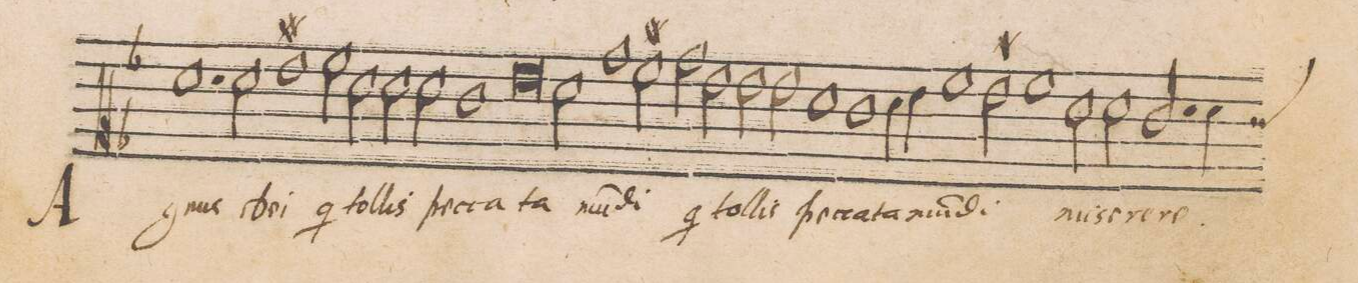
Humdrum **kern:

**kern	**text
*I"CANTVS	*
*clefC2	*
*k[b-]	*
*met(C|)	*
*M2/1	*
1.a	A-
2a\	-gnus
=30-	=30-
1bn	De-
2cc\	-i
2a\	q(ui)
=31-	=31-
2a\	tol-
2a\	-lis
1g	pec-
=32-	=32-
0b-y	-ca-
=33-	=33-
2a\	-ta
1dd	mu(n)-
2cc#X\	-di
=34-	=34-
2dd\	.
2b-\	q(ui)
2b-\	tol-
2b-\	-lis
=35-	=35-
1a	pec-
1g	-ca-
=36-	=36-
4a\	-ta
4b-\	.
1ccny	mu(n)-
2bn\	.
=37-	=37-
1cc	-di
2a\	mi-
2a\	-se-
=38-	=38-
2.g/	-re-
*custos:g	*
4a\	-re
*-	*-
